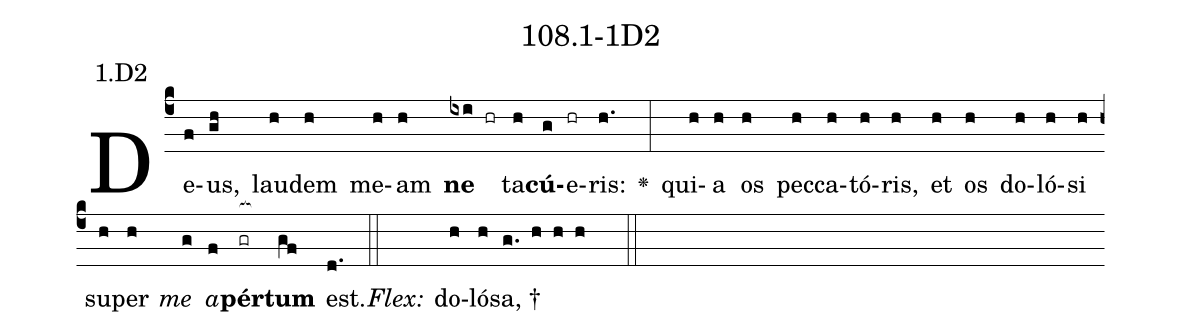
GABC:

name: 108.1-1D2;
annotation: 1.D2;
%%
(c4)De(f)us,(gh) lau(h)dem(h) me(h)am(h) <b>ne</b>(ixi hr) ta(h)<b>cú</b>(g)e(hr)ris:(h.) <v>\greheightstar</v>(:) qui(h)a(h) os(h) pec(h)ca(h)tó(h)ris,(h) et(h) os(h) do(h)ló(h)si(h) su(h)per(h) <i>me</i>(g) <i>a</i>(f)<b>pér</b>(gr[ocb:1{])<b>tum</b>(gf[ocb:0}]) est.(d.) (::)
<i>Flex:</i>()  do(h)ló(h)sa, †(g. h h h  ::)

%E(h) u(h) o(g) u(f) a(gf) e.(d.) (::)
